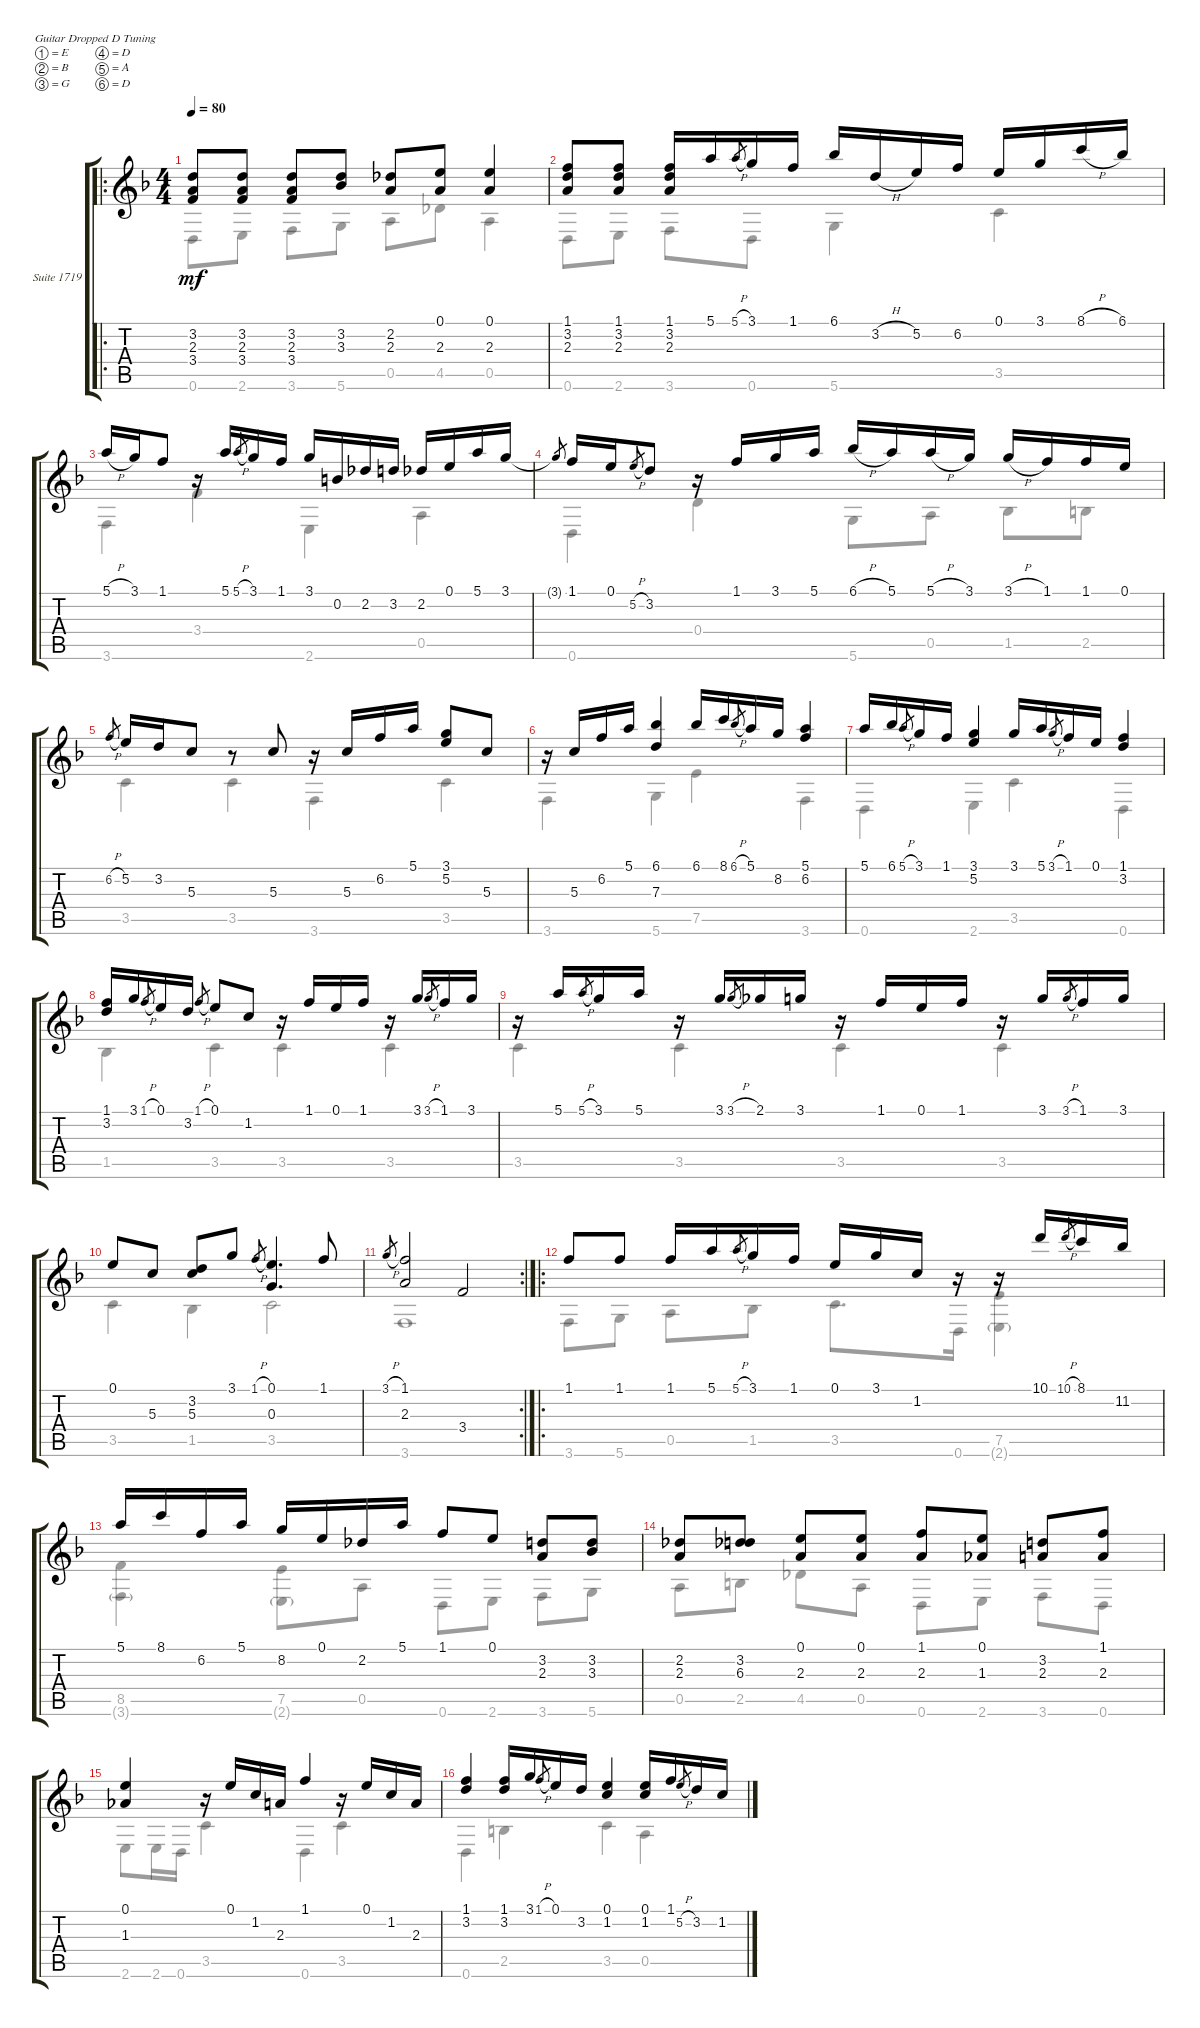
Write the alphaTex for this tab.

\bracketExtendMode groupsimilarinstruments
\firstSystemTrackNameOrientation horizontal
\otherSystemsTrackNameOrientation horizontal
\track ("Suite 1719 In Dm - 2. Un Poco Andante" "Suite 1719") {instrument acousticguitarnylon}
\staff {score tabs}
\tuning (E4 B3 G3 D3 A2 D2)
\voice
\ro
\ts (4 4)
\tempo 80
\clef g2
\ks dminor
(3.2 2.3 3.4).8{dy mf instrument acousticguitarnylon} (3.2 2.3 3.4).8 (3.2 2.3 3.4).8 (3.2 3.3).8 (2.2 2.3).8 (0.1 2.3).8 (0.1 2.3).4 |
(1.1 3.2 2.3).8 (1.1 3.2 2.3).8 (1.1 3.2 2.3).16 5.1.16 5.1{h}.8{gr} 3.1.16 1.1.16 6.1.16 3.2{h}.16 5.2.16 6.2.16 0.1.16 3.1.16 8.1{h}.16 6.1.16 |
5.1{h}.16 3.1.16 1.1.8 r.16 5.1.16 5.1{h}.8{gr} 3.1.16 1.1.16 3.1.16 0.2.16 2.2.16 3.2.16 2.2.16 0.1.16 5.1.16 3.1.16 |
3.1{t}.8{gr} 1.1.16 0.1.16 5.2{h}.8{gr} 3.2.8 r.16 1.1.16 3.1.16 5.1.16 6.1{h}.16 5.1.16 5.1{h}.16 3.1.16 3.1{h}.16 1.1.16 1.1.16 0.1.16 |
6.2{h}.8{gr} 5.2.16 3.2.16 5.3.8 r.8 5.3.8 r.16 5.3.16 6.2.16 5.1.16 (3.1 5.2).8 5.3.8 |
r.16 5.3.16 6.2.16 5.1.16 (6.1 7.3).4 6.1.16 8.1.16 6.1{h}.8{gr} 5.1.16 8.2.16 (5.1 6.2).4 |
5.1.16 6.1.16 5.1{h}.8{gr} 3.1.16 1.1.16 (3.1 5.2).4 3.1.16 5.1.16 3.1{h}.8{gr} 1.1.16 0.1.16 (1.1 3.2).4 |
(1.1 3.2).16 3.1.16 1.1{h}.8{gr} 0.1.16 3.2.16 1.1{h}.8{gr} 0.1.8 1.2.8 r.16 1.1.16 0.1.16 1.1.16 r.16 3.1.16 3.1{h}.8{gr} 1.1.16 3.1.16 |
r.16 5.1.16 5.1{h}.8{gr} 3.1.16 5.1.16 r.16 3.1.16 3.1{h}.8{gr} 2.1.16 3.1.16 r.16 1.1.16 0.1.16 1.1.16 r.16 3.1.16 3.1{h}.8{gr} 1.1.16 3.1.16 |
0.1.8 5.3.8 (3.2 5.3).8 3.1.8 1.1{h}.8{gr} (0.1 0.3).4{d} 1.1.8 |
\rc 2
3.1{h}.8{gr} (1.1 2.3).2 3.4.2 |
\ro
1.1.8 1.1.8 1.1.16 5.1.16 5.1{h}.8{gr} 3.1.16 1.1.16 0.1.16 3.1.16 1.2.16 r.16 r.16 10.1.16 10.1{h}.8{gr} 8.1.16 11.2.16 |
5.1.16 8.1.16 6.2.16 5.1.16 8.2.16 0.1.16 2.2.16 5.1.16 1.1.8 0.1.8 (3.2 2.3).8 (3.2 3.3).8 |
(2.2 2.3).8 (3.2 6.3).8 (0.1 2.3).8 (0.1 2.3).8 (1.1 2.3).8 (0.1 1.3).8 (3.2 2.3).8 (1.1 2.3).8 |
(0.1 1.3).4 r.16 0.1.16 1.2.16 2.3.16 1.1.4 r.16 0.1.16 1.2.16 2.3.16 |
(1.1 3.2).4 (1.1 3.2).16 3.1.16 1.1{h}.8{gr} 0.1.16 3.2.16 (0.1 1.2).4 (0.1 1.2).16 1.1.16 5.2{h}.8{gr} 3.2.16 1.2.16
\voice
\clef g2
\ottava regular
\simile none
\ks dminor
0.6.8{dy mf} 2.6.8 3.6.8 5.6.8 0.5.8 4.5.8 0.5.4 |
0.6.8 2.6.8 3.6.8 0.6.8 5.6.4 3.5.4 |
3.6.4 3.4.4 2.6.4 0.5.4 |
0.6.4 0.4.4 5.6.8 0.5.8 1.5.8 2.5.8 |
3.5.4 3.5.4 3.6.4 3.5.4 |
3.6.4 5.6.4 7.5.4 3.6.4 |
0.6.4 2.6.4 3.5.4 0.6.4 |
1.5.4 3.5.4 3.5.4 3.5.4 |
3.5.4 3.5.4 3.5.4 3.5.4 |
3.5.4 1.5.4 3.5.2 |
3.6.1 |
3.6.8 5.6.8 0.5.8 1.5.8 3.5.8{d} 0.6.16 (7.5 2.6{g}).4 |
(8.5 3.6{g}).4 (7.5 2.6{g}).8 0.5.8 0.6.8 2.6.8 3.6.8 5.6.8 |
0.5.8 2.5.8 4.5.8 0.5.8 0.6.8 2.6.8 3.6.8 0.6.8 |
2.6.8 2.6.16 0.6.16 3.5.4 0.6.4 3.5.4 |
0.6.4 2.5.4 3.5.4 0.5.4
